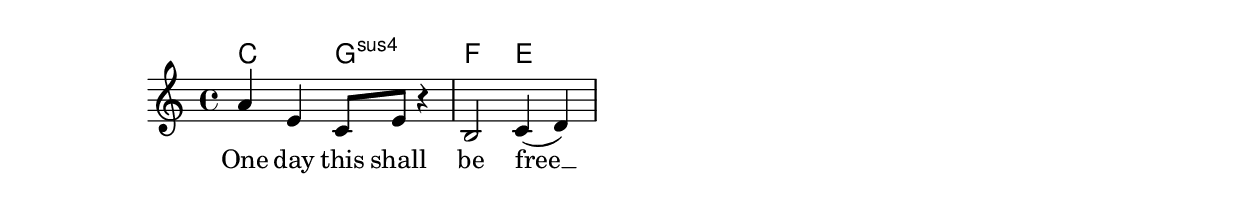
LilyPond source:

%% Do not edit this file; it is auto-generated from LSR http://lsr.dsi.unimi.it
%% This file is in the public domain.
\version "2.11.48"

\header {
  lsrtags = "chords"

  texidoc = "
When put together, chord names, a melody, and lyrics form a lead sheet:

"
  doctitle = "Simple lead sheet"
} % begin verbatim
<<
  \chords { c2 g:sus4 f e }
  \relative c'' {
    a4 e c8 e r4
    b2 c4( d)
  }
  \addlyrics { One day this shall be free __ }
>>
